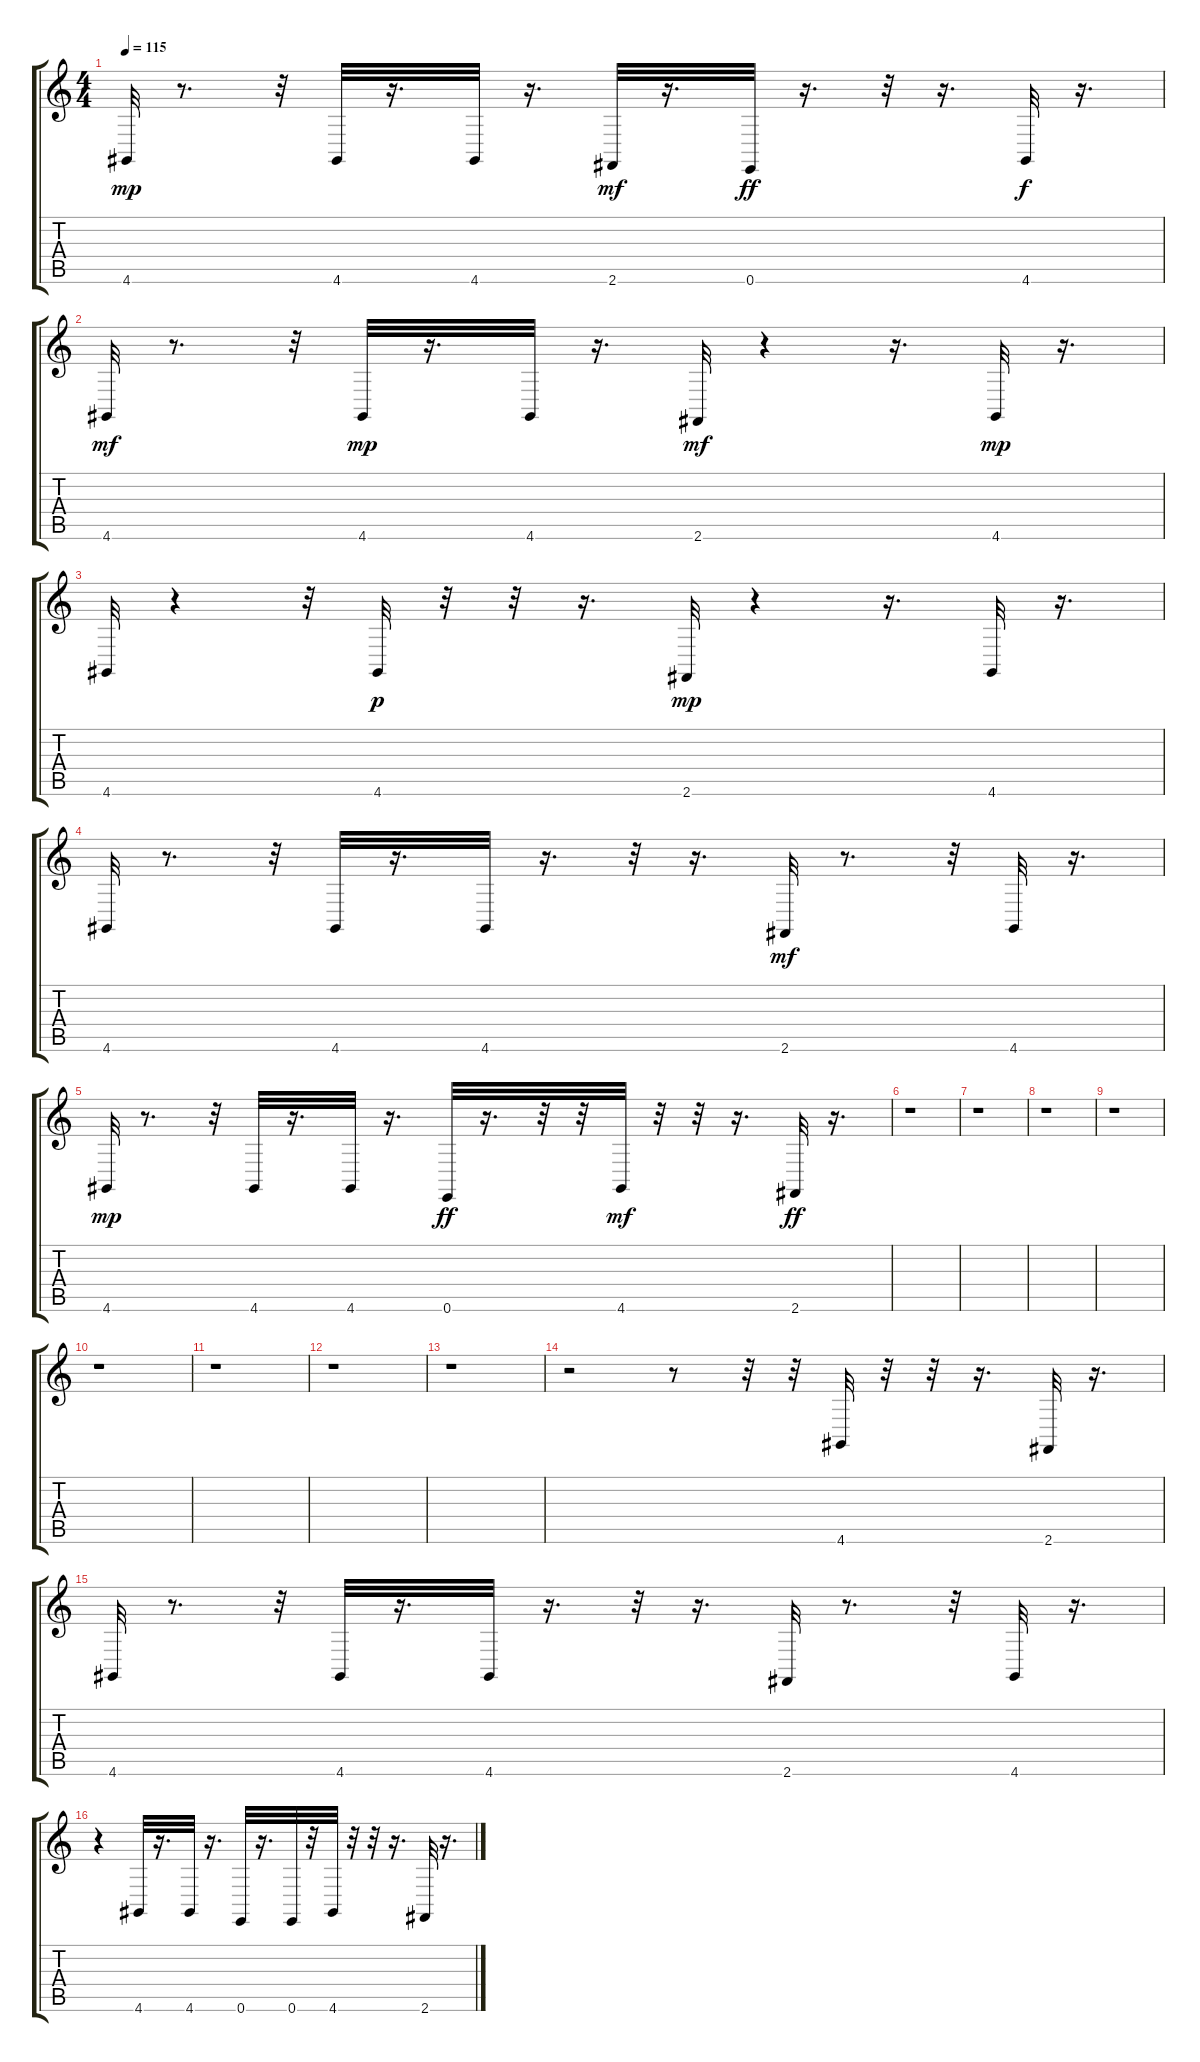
\track "" {instrument acousticgrandpiano}
\staff {score tabs}
\tuning (E4 B3 G3 D3 A2 E2) {hide}
\ts (4 4)
\tempo 115
\clef g2
\ks c
4.6.32{dy mp} r.8{d} r.32 4.6.32 r.16{d} 4.6.32 r.16{d} 2.6.32{dy mf} r.16{d} 0.6.32{dy ff} r.16{d} r.32 r.16{d} 4.6.32{dy f} r.16{d} |
4.6.32{dy mf} r.8{d} r.32 4.6.32{dy mp} r.16{d} 4.6.32 r.16{d} 2.6.32{dy mf} r.4 r.16{d} 4.6.32{dy mp} r.16{d} |
4.6.32 r.4 r.32 4.6.32{dy p} r.32 r.32 r.16{d} 2.6.32{dy mp} r.4 r.16{d} 4.6.32 r.16{d} |
4.6.32 r.8{d} r.32 4.6.32 r.16{d} 4.6.32 r.16{d} r.32 r.16{d} 2.6.32{dy mf} r.8{d} r.32 4.6.32 r.16{d} |
4.6.32{dy mp} r.8{d} r.32 4.6.32 r.16{d} 4.6.32 r.16{d} 0.6.32{dy ff} r.16{d} r.32 r.32 4.6.32{dy mf} r.32 r.32 r.16{d} 2.6.32{dy ff} r.16{d} |
r.1 |
r.1 |
r.1 |
r.1 |
r.1 |
r.1 |
r.1 |
r.1 |
r.2 r.8 r.32 r.32 4.6.32 r.32 r.32 r.16{d} 2.6.32 r.16{d} |
4.6.32 r.8{d} r.32 4.6.32 r.16{d} 4.6.32 r.16{d} r.32 r.16{d} 2.6.32 r.8{d} r.32 4.6.32 r.16{d} |
r.4 4.6.32 r.16{d} 4.6.32 r.16{d} 0.6.32 r.16{d} 0.6.32 r.32 4.6.32 r.32 r.32 r.16{d} 2.6.32 r.16{d}
